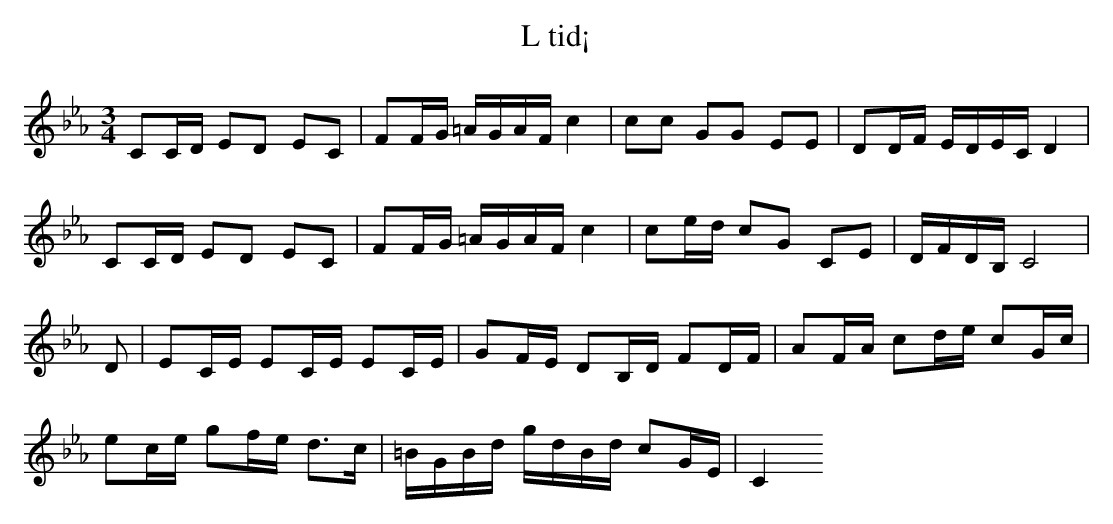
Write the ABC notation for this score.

X:1
T:L tid¡
M:3/4
L:1/16
K:Cm
C2CD E2D2 E2C2 | F2FG =AGAF c4 | c2c2 G2G2 E2E2 | D2DF EDEC D4  |
C2CD E2D2 E2C2 | F2FG =AGAF c4 | c2ed c2G2 C2E2 | DFDB, C8  |
D2 | E2CE E2CE E2CE | G2FE D2B,D F2DF | A2FA c2de c2Gc |
e2ce g2fe d2>c2 | =BGBd gdBd c2GE | C4
